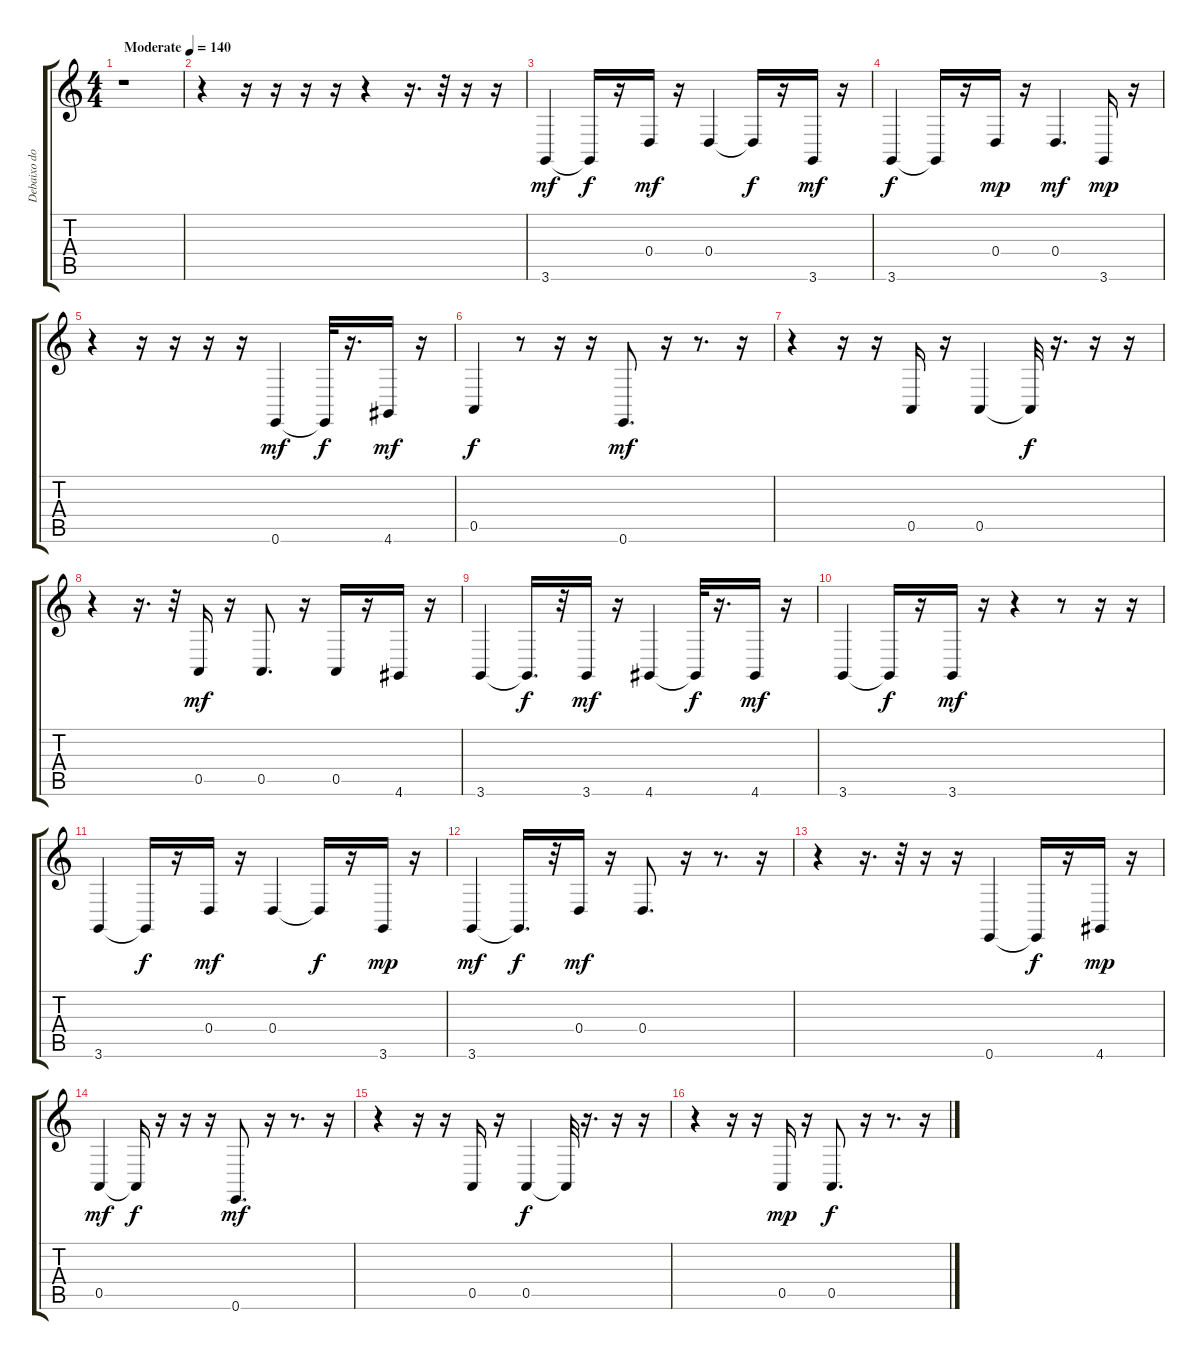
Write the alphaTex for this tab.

\track ("Debaixo dos Car" "Debaixo do") {instrument electricpiano1}
\staff {score tabs}
\tuning (E4 B3 G3 D3 A2 E2) {hide}
\ts (4 4)
\tempo (140 "Moderate")
\clef g2
\ks c
r.1{dy mf instrument electricpiano1} |
r.4 r.16 r.16 r.16 r.16 r.4 r.16{d} r.32 r.16 r.16 |
3.6.4 3.6{t}.16{dy f} r.16 0.4.16{dy mf} r.16 0.4.4 0.4{t}.16{dy f} r.16 3.6.16{dy mf} r.16 |
3.6.4{dy f} 3.6{t}.16 r.16 0.4.16{dy mp} r.16 0.4.4{d dy mf} 3.6.16{dy mp} r.16 |
r.4 r.16 r.16 r.16 r.16 0.6.4{dy mf} 0.6{t}.32{dy f} r.16{d} 4.6.16{dy mf} r.16 |
0.5.4{dy f} r.8 r.16 r.16 0.6.8{d dy mf} r.16 r.8{d} r.16 |
r.4 r.16 r.16 0.5.16 r.16 0.5.4 0.5{t}.32{dy f} r.16{d} r.16 r.16 |
r.4 r.16{d} r.32 0.5.16{dy mf} r.16 0.5.8{d} r.16 0.5.16 r.16 4.6.16 r.16 |
3.6.4 3.6{t}.16{d dy f} r.32 3.6.16{dy mf} r.16 4.6.4 4.6{t}.32{dy f} r.16{d} 4.6.16{dy mf} r.16 |
3.6.4 3.6{t}.16{dy f} r.16 3.6.16{dy mf} r.16 r.4 r.8 r.16 r.16 |
3.6.4 3.6{t}.16{dy f} r.16 0.4.16{dy mf} r.16 0.4.4 0.4{t}.16{dy f} r.16 3.6.16{dy mp} r.16 |
3.6.4{dy mf} 3.6{t}.16{d dy f} r.32 0.4.16{dy mf} r.16 0.4.8{d} r.16 r.8{d} r.16 |
r.4 r.16{d} r.32 r.16 r.16 0.6.4 0.6{t}.16{dy f} r.16 4.6.16{dy mp} r.16 |
0.5.4{dy mf} 0.5{t}.16{dy f} r.16 r.16 r.16 0.6.8{d dy mf} r.16 r.8{d} r.16 |
r.4 r.16 r.16 0.5.16 r.16 0.5.4{dy f} 0.5{t}.32 r.16{d} r.16 r.16 |
r.4 r.16 r.16 0.5.16{dy mp} r.16 0.5.8{d dy f} r.16 r.8{d} r.16
